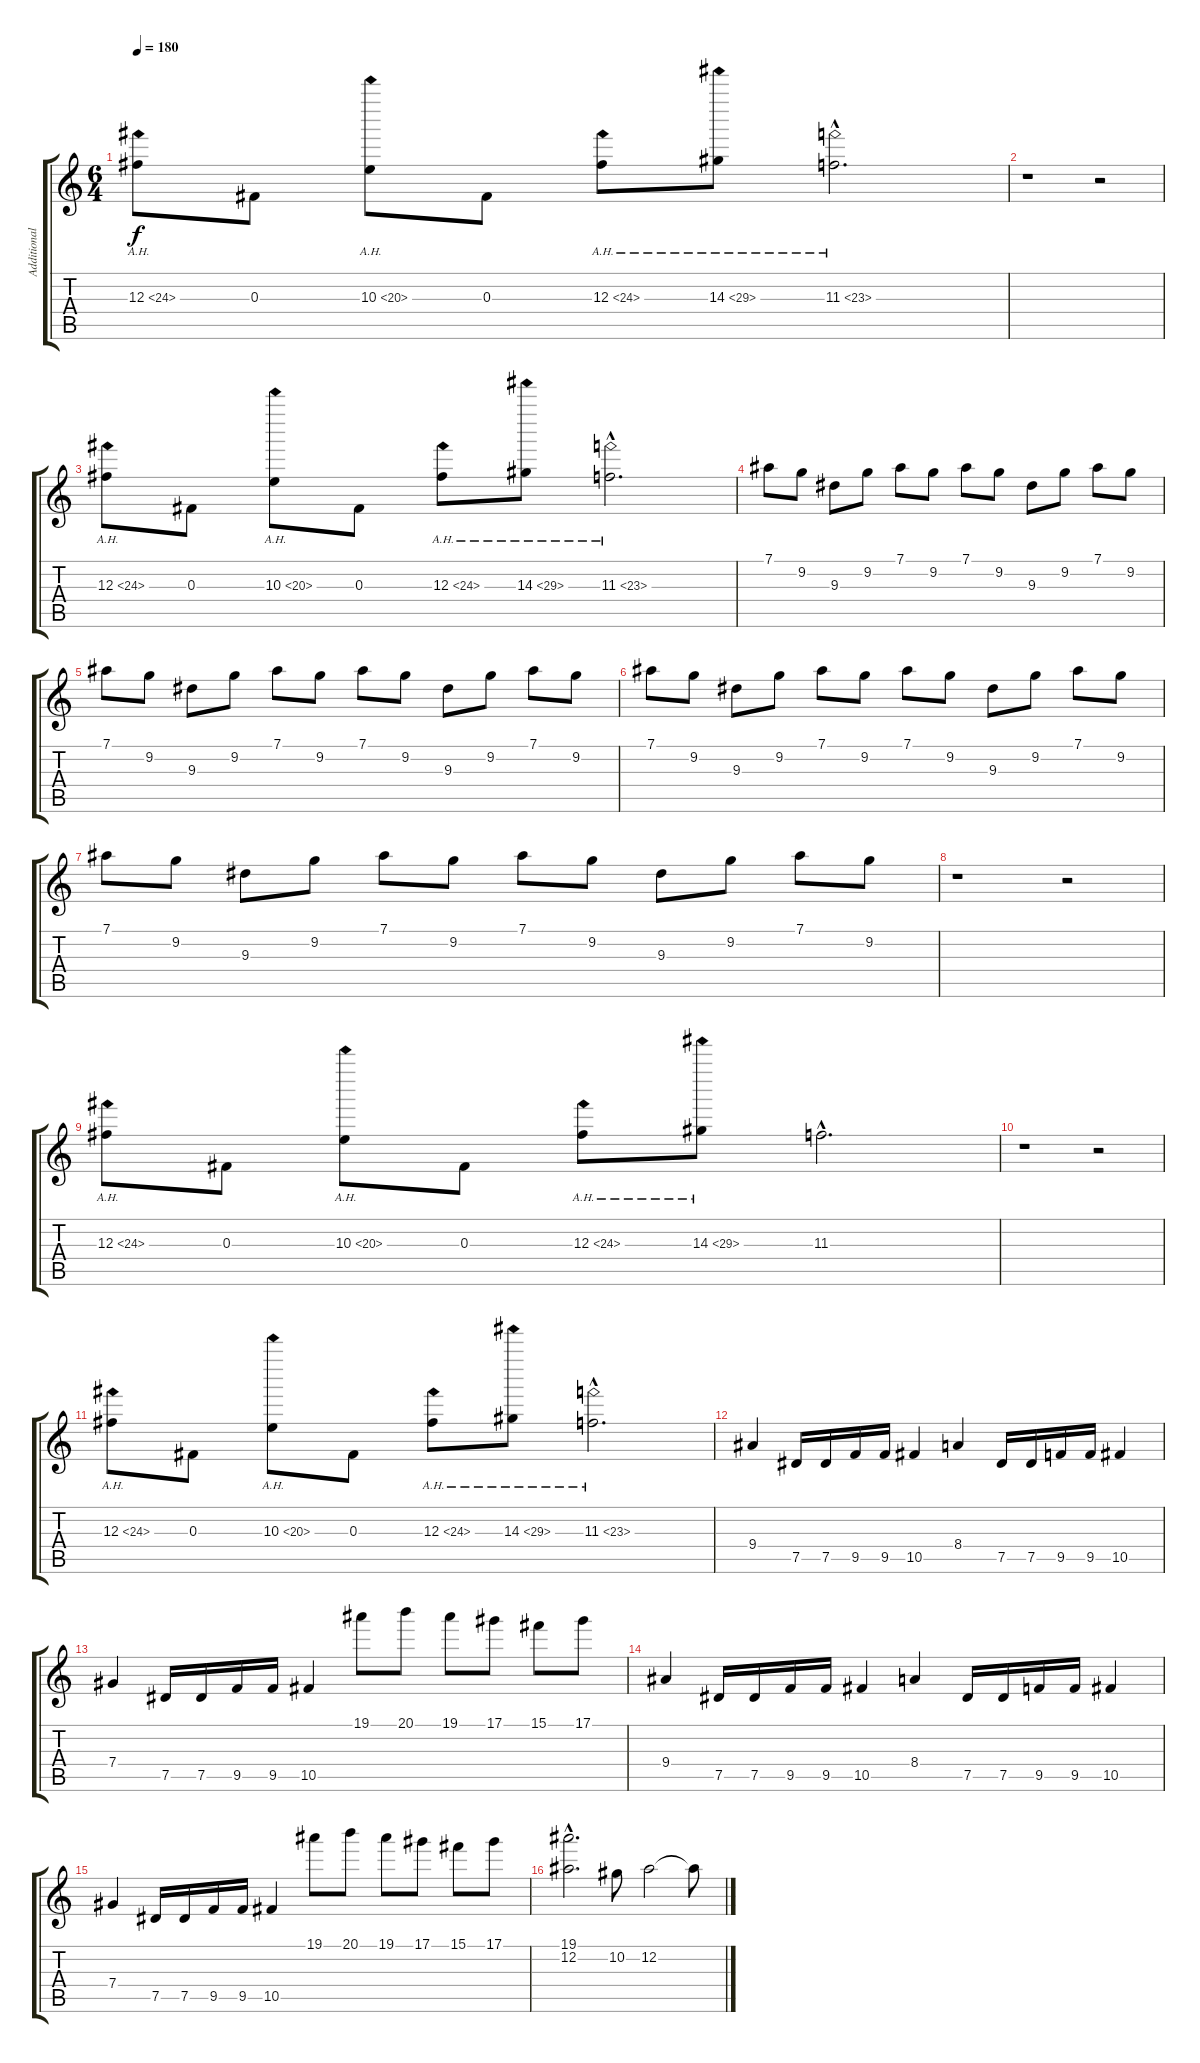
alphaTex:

\track ("Additional Guitars" "Additional") {instrument distortionguitar}
\staff {score tabs}
\tuning (Eb4 Bb3 Gb3 Db3 Ab2 Eb2) {hide}
\ts (6 4)
\tempo 180
\clef g2
\ks c
12.3{ah 12}.8{dy f} 0.3.8 10.3{ah 10}.8 0.3.8 12.3{ah 12}.8 14.3{ah 15}.8 11.3{ah 12 hac}.2{d} |
r.1 r.2 |
12.3{ah 12}.8 0.3.8 10.3{ah 10}.8 0.3.8 12.3{ah 12}.8 14.3{ah 15}.8 11.3{ah 12 hac}.2{d} |
7.1.8 9.2.8 9.3.8 9.2.8 7.1.8 9.2.8 7.1.8 9.2.8 9.3.8 9.2.8 7.1.8 9.2.8 |
7.1.8 9.2.8 9.3.8 9.2.8 7.1.8 9.2.8 7.1.8 9.2.8 9.3.8 9.2.8 7.1.8 9.2.8 |
7.1.8 9.2.8 9.3.8 9.2.8 7.1.8 9.2.8 7.1.8 9.2.8 9.3.8 9.2.8 7.1.8 9.2.8 |
7.1.8 9.2.8 9.3.8 9.2.8 7.1.8 9.2.8 7.1.8 9.2.8 9.3.8 9.2.8 7.1.8 9.2.8 |
r.1 r.2 |
12.3{ah 12}.8 0.3.8 10.3{ah 10}.8 0.3.8 12.3{ah 12}.8 14.3{ah 15}.8 11.3{hac}.2{d} |
r.1 r.2 |
12.3{ah 12}.8 0.3.8 10.3{ah 10}.8 0.3.8 12.3{ah 12}.8 14.3{ah 15}.8 11.3{ah 12 hac}.2{d} |
9.4.4 7.5.16 7.5.16 9.5.16 9.5.16 10.5.4 8.4.4 7.5.16 7.5.16 9.5.16 9.5.16 10.5.4 |
7.4.4 7.5.16 7.5.16 9.5.16 9.5.16 10.5.4 19.1.8 20.1.8 19.1.8 17.1.8 15.1.8 17.1.8 |
9.4.4 7.5.16 7.5.16 9.5.16 9.5.16 10.5.4 8.4.4 7.5.16 7.5.16 9.5.16 9.5.16 10.5.4 |
7.4.4 7.5.16 7.5.16 9.5.16 9.5.16 10.5.4 19.1.8 20.1.8 19.1.8 17.1.8 15.1.8 17.1.8 |
(19.1{hac} 12.2{hac}).2{d} 10.2.8 12.2.2 12.2{t}.8
